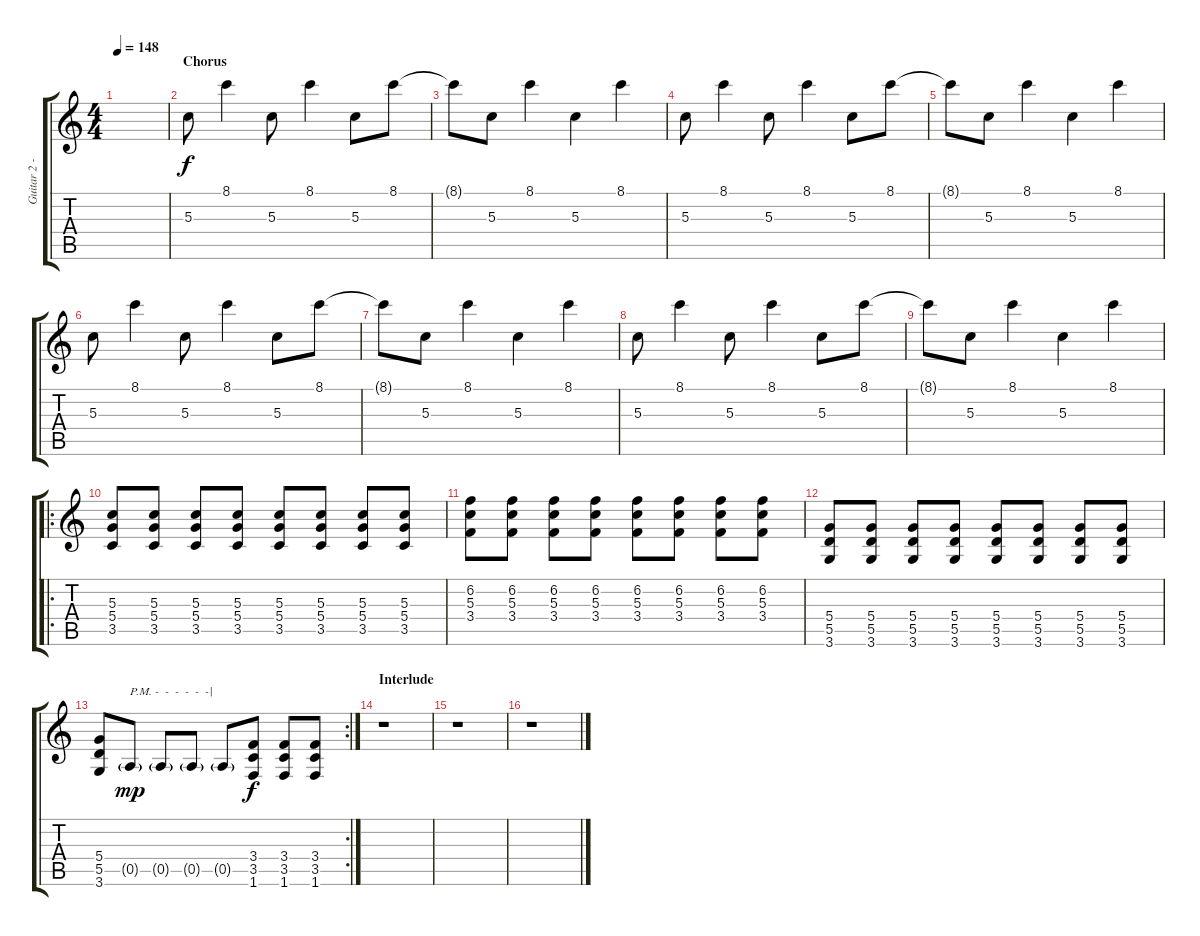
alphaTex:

\track ("Guitar 2 - Distortion" "Guitar 2 -") {instrument distortionguitar}
\staff {score tabs}
\tuning (E4 B3 G3 D3 A2 E2) {hide}
\ts (4 4)
\tempo 148
\clef g2
\ks c
|
\section ("" "Chorus")
5.3.8 8.1.4 5.3.8 8.1.4 5.3.8 8.1.8 |
8.1{t}.8 5.3.8 8.1.4 5.3.4 8.1.4 |
5.3.8 8.1.4 5.3.8 8.1.4 5.3.8 8.1.8 |
8.1{t}.8 5.3.8 8.1.4 5.3.4 8.1.4 |
5.3.8 8.1.4 5.3.8 8.1.4 5.3.8 8.1.8 |
8.1{t}.8 5.3.8 8.1.4 5.3.4 8.1.4 |
5.3.8 8.1.4 5.3.8 8.1.4 5.3.8 8.1.8 |
8.1{t}.8 5.3.8 8.1.4 5.3.4 8.1.4 |
\ro
(5.3 5.4 3.5).8 (5.3 5.4 3.5).8 (5.3 5.4 3.5).8 (5.3 5.4 3.5).8 (5.3 5.4 3.5).8 (5.3 5.4 3.5).8 (5.3 5.4 3.5).8 (5.3 5.4 3.5).8 |
(6.2 5.3 3.4).8 (6.2 5.3 3.4).8 (6.2 5.3 3.4).8 (6.2 5.3 3.4).8 (6.2 5.3 3.4).8 (6.2 5.3 3.4).8 (6.2 5.3 3.4).8 (6.2 5.3 3.4).8 |
(5.4 5.5 3.6).8 (5.4 5.5 3.6).8 (5.4 5.5 3.6).8 (5.4 5.5 3.6).8 (5.4 5.5 3.6).8 (5.4 5.5 3.6).8 (5.4 5.5 3.6).8 (5.4 5.5 3.6).8 |
\rc 2
(5.4 5.5 3.6).8 0.5{g}.8{txt "P.M. -  -  -  -  -  -|" dy mp} 0.5{g}.8 0.5{g}.8 0.5{g}.8 (3.4 3.5 1.6).8{dy f} (3.4 3.5 1.6).8 (3.4 3.5 1.6).8 |
\section ("" "Interlude")
r.1 |
r.1 |
r.1
